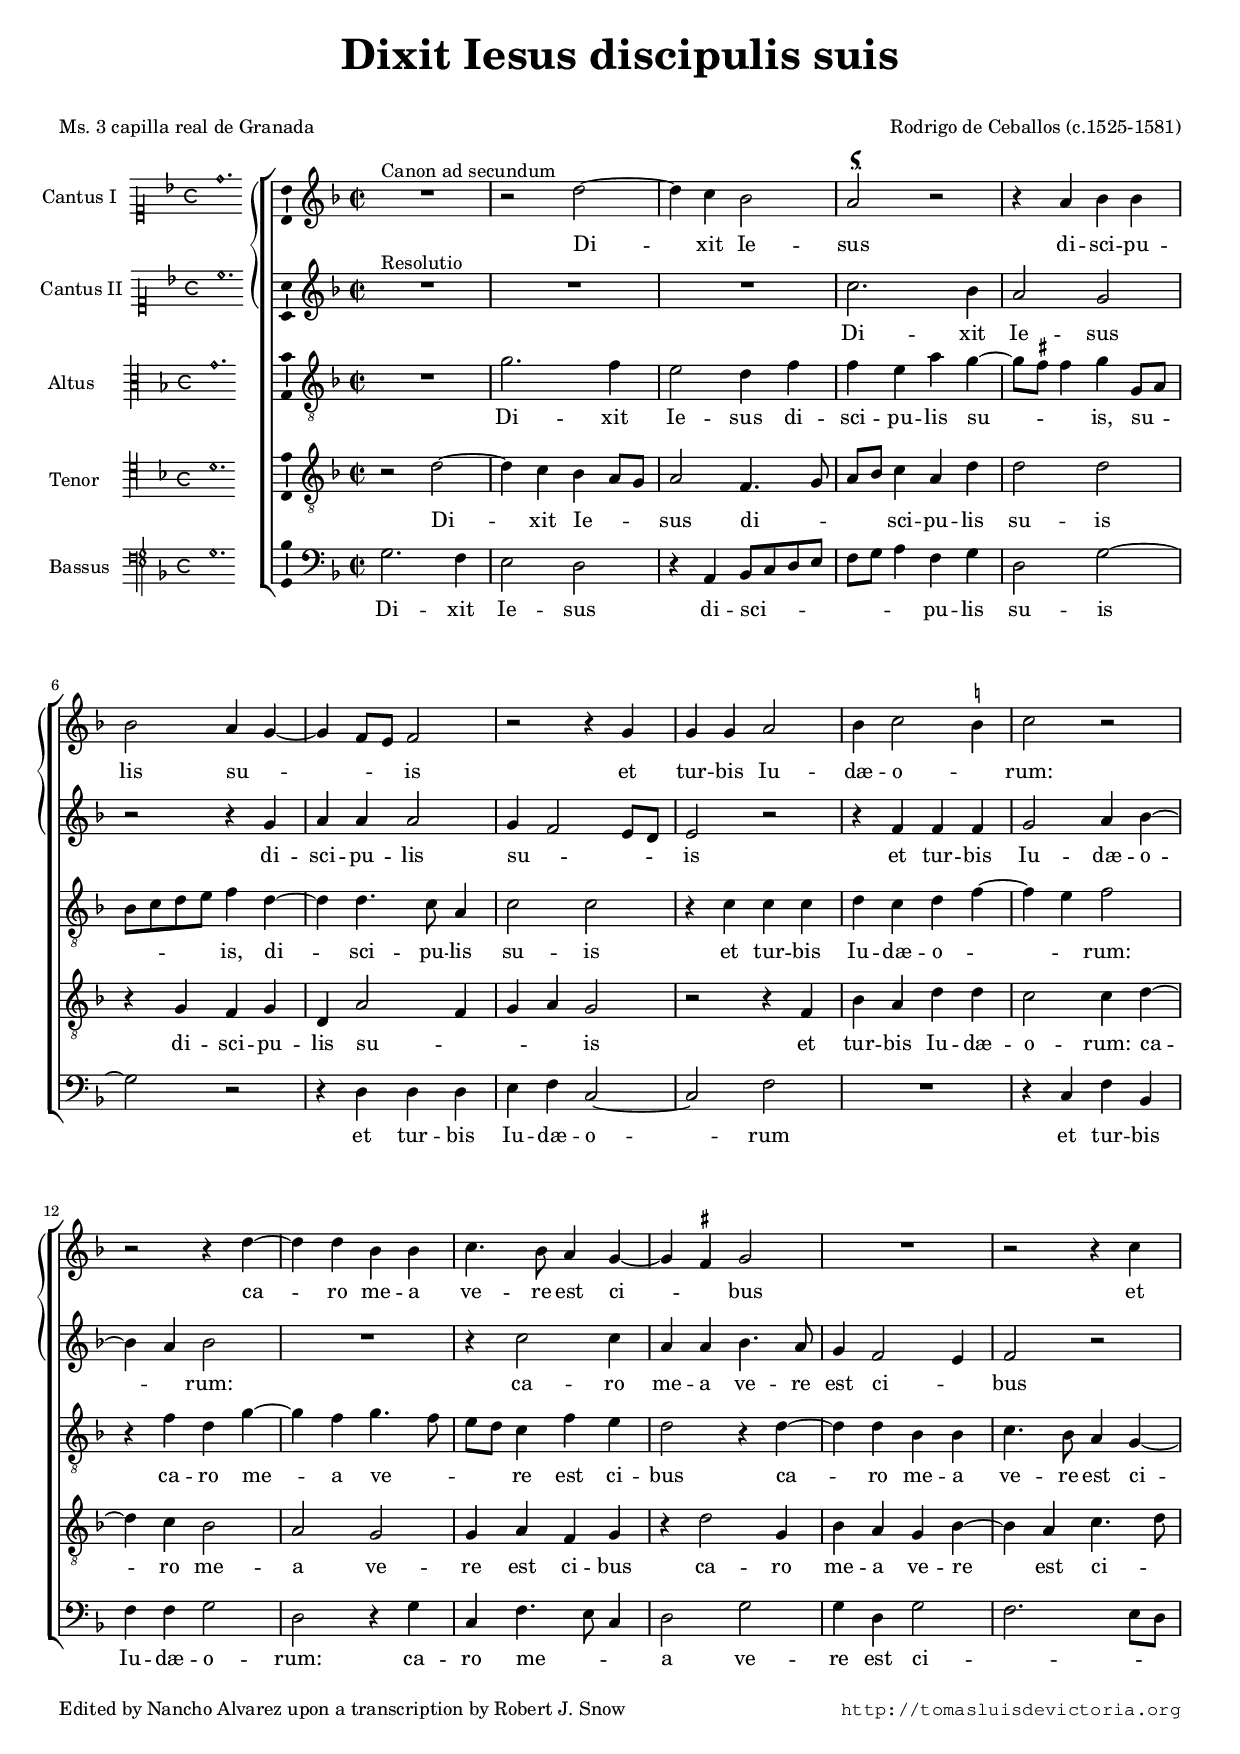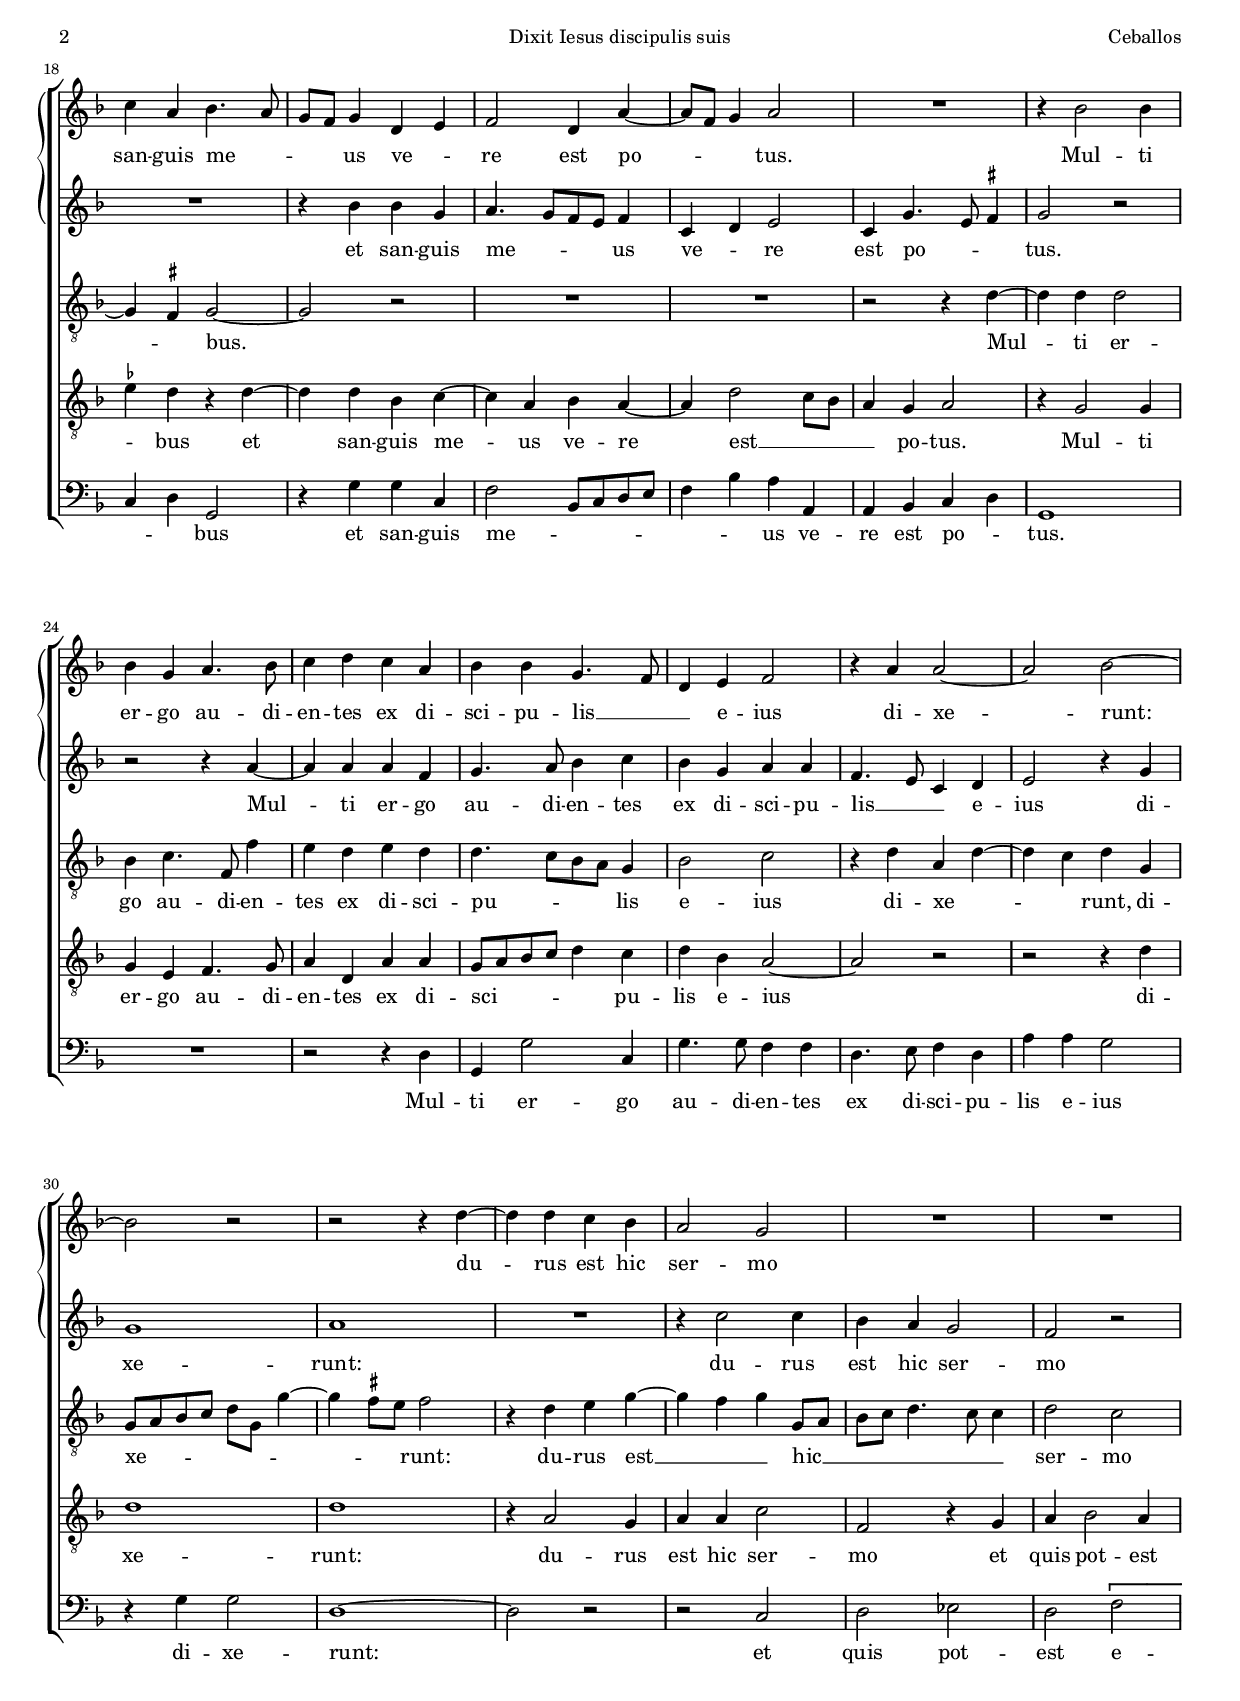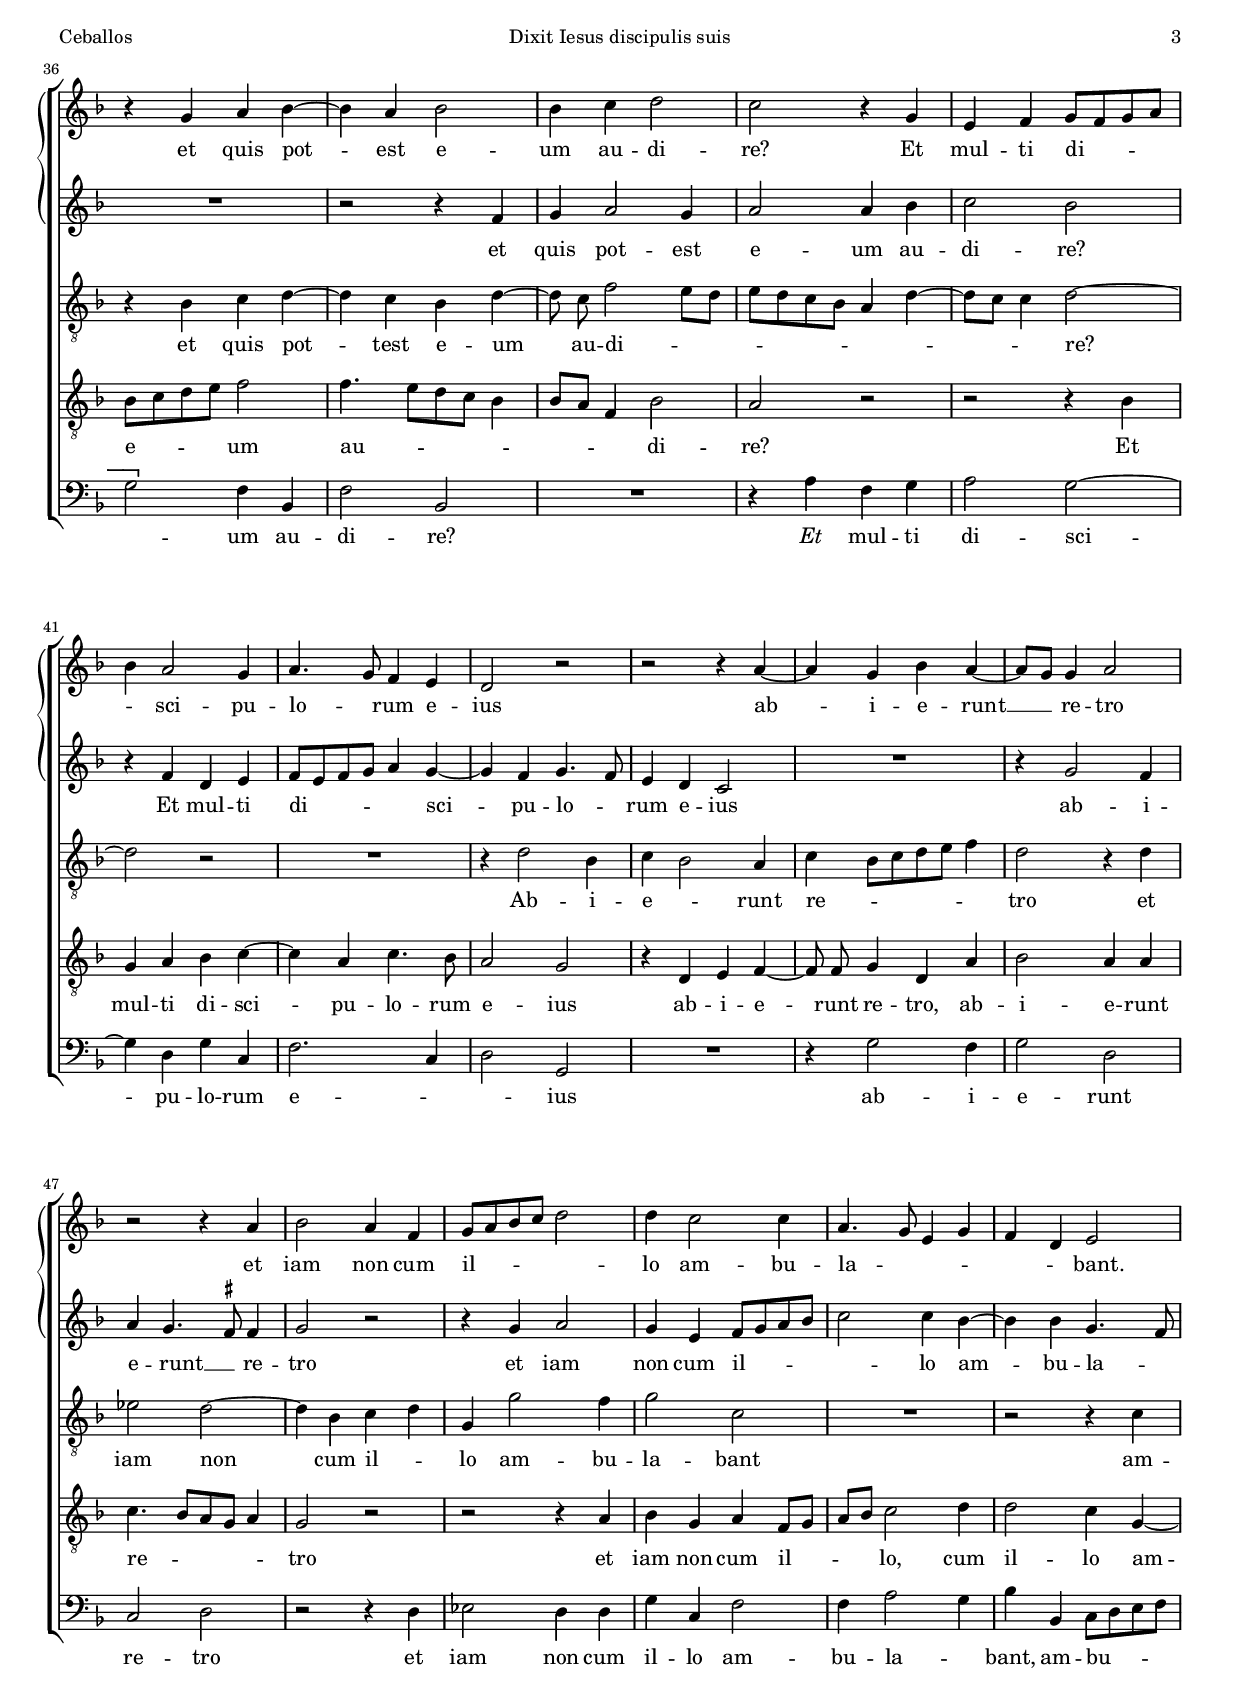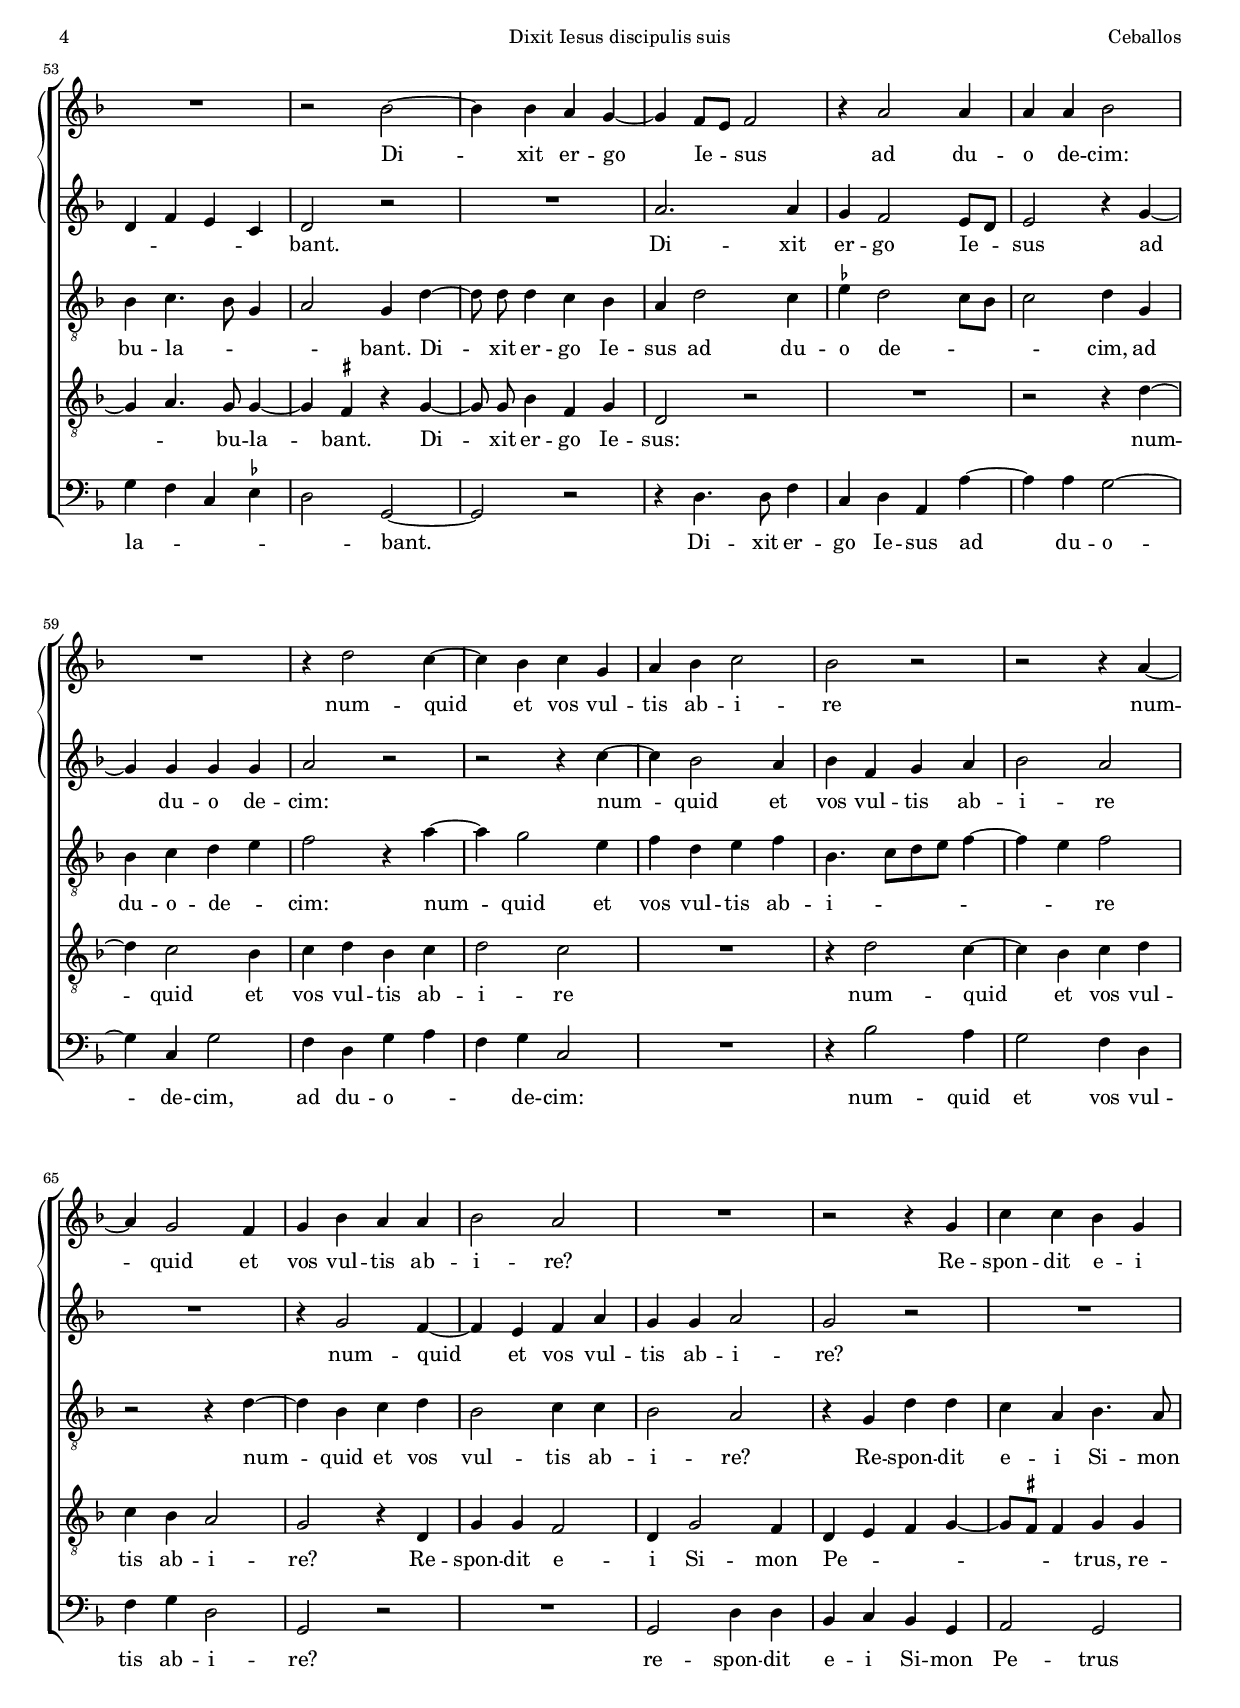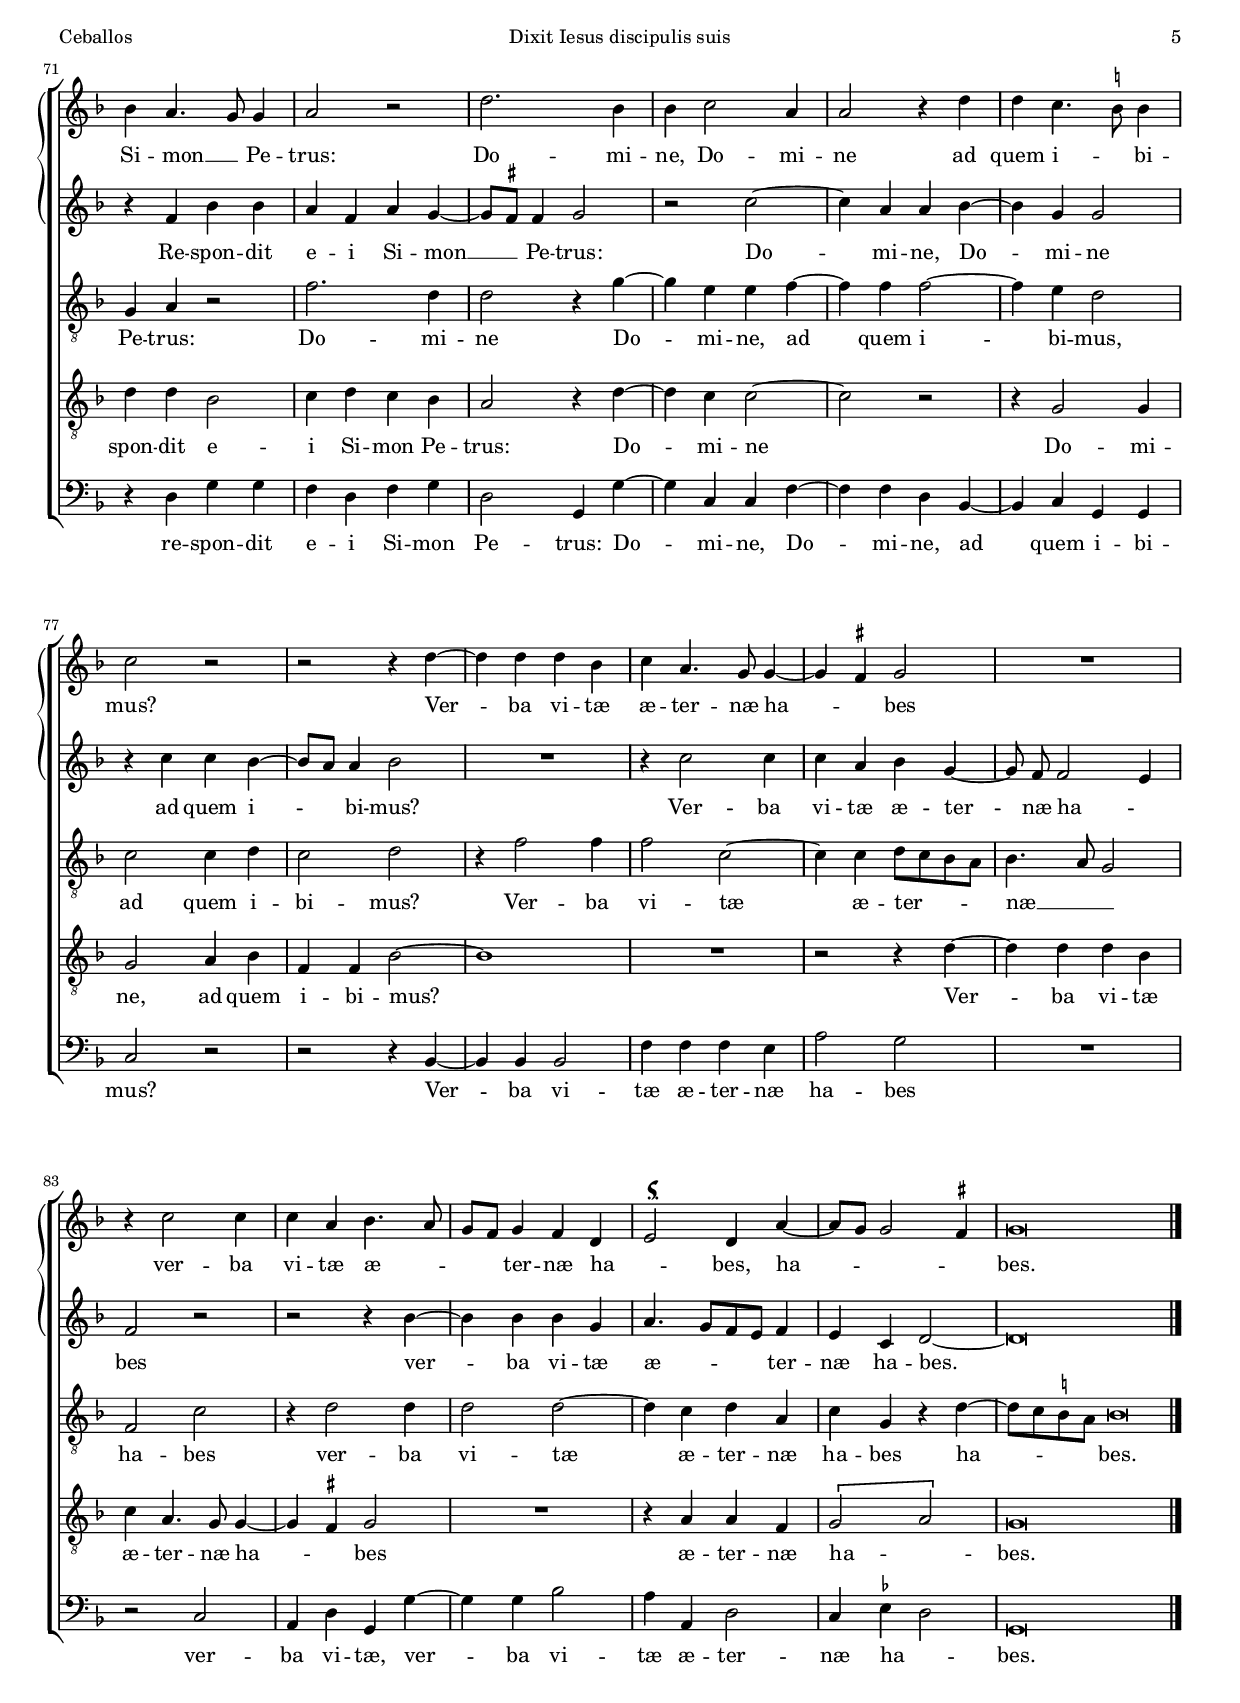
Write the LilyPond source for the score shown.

\version "2.18.0"

#(set-default-paper-size "a4")
#(set-global-staff-size 16.4)
#(ly:set-option 'point-and-click #f)
%mobile -s14.5 -i3.3

italicas=\override LyricText.font-shape = #'italic
rectas=\override LyricText.font-shape = #'upright
ss=\once \set suggestAccidentals = ##t
incipitwidth = 19
mtempo={\tempo 4 = 100}
mtempob={\tempo 4 = 50}
mt=#(define-music-function (parser location offset) (number?) ; move lyric text
      #{ \once \override LyricText.X-offset = -$offset #})

htitle="Dixit Iesus discipulis suis"
hcomposer="Ceballos"

\header {
	title=\markup{\fontsize #3 "Dixit Iesus discipulis suis"}
	%subtitle=""
	subsubtitle=\markup{\null \vspace #1 }
	composer="Rodrigo de Ceballos (c.1525-1581)"
        pdfauthor=\composer
	%opus="(-)"
	poet=\markup{"Ms. 3 capilla real de Granada"}
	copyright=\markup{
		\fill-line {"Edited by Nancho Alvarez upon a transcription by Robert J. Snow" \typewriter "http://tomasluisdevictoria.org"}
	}
%	tagline=""
}

global={\key f \major \time 2/2 \skip 1*88
	\bar "|."
}


cantus=\relative c''{
	s4*0^\markup{"Canon ad secundum"}
	R1
	r2 d ~
	d4 c bes2
	\once \override TextScript.X-offset = #1
	a2^\markup{\smaller \musicglyph #"scripts.usignumcongruentiae" }
	 r2
	r4 a bes bes
	bes2 a4 g ~
	g f8 e f2
	r2 r4 g
	g g a2
	bes4 c2 \ss b4
	c2 r
	r2 r4 d ~
	d d bes bes
	c4. bes8 a4 g ~
	g \ss fis g2
	R1
	r2 r4 c
	c4 a bes4. a8
	g f g4 d e
	f2 d4 a' ~
	a8 f g4 a2
	R1
	r4 bes2 bes4
	bes4 g a4. bes8
	c4 d c a
	bes bes g4. f8
	d4 e f2
	r4 a a2 ~
	a bes ~
	bes2 r
	r2 r4 d ~
	d d c bes
	a2 g
	R1*2
	r4 g a bes ~
	bes a bes2
	bes4 c d2
	c2 r4 g
	e4 f g8 f g a 
	bes4 a2 g4
	a4. g8 f4 e 
	d2 r
	r2 r4 a' ~
	a4 g bes a ~
	a8 g g4 a2
	r2 r4 a 
	bes2 a4 f
	g8 a bes c d2
	d4 c2 c4
	a4. g8 e4 g
	f d e2
	R1
	r2 bes' ~
	bes4 bes a g ~
	g f8 e f2
	r4 a2 a4
	a a bes2
	R1
	r4 d2 c4 ~
	c bes c g
	a bes c2
	bes2 r
	r2 r4 a ~
	a g2 f4
	g4 bes a a
	bes2 a
	R1
	r2 r4 g
	c c bes g
	bes a4. g8 g4
	a2 r
	d2. bes4
	bes4 c2 a4
	a2 r4 d
	d c4. \ss b8 b4
	c2 r
	r2 r4 d ~
	d d d bes
	c4 a4. g8 g4 ~
	g \ss fis g2
	R1
	r4 c2 c4
	c4 a bes4. a8
	g f g4 f d
        \once \override TextScript.X-offset = #1
	e2^\markup{\smaller \musicglyph #"scripts.usignumcongruentiae" }
	 d4 a' ~
	a8 g g2 \ss fis4
	g\breve*1/2
	
}

cantusdos=\relative c''{
	s4*0^\markup{"Resolutio"}
	R1*3
	c2. bes4
	a2 g
	r2 r4 g
	a a a2
	g4 f2 e8 d
	e2 r
	r4 f f f
	g2 a4 bes ~
	bes4 a bes2
	R1
	r4 c2 c4
	a4 a bes4. a8
	g4 f2 e4
	f2 r
	R1
	r4 bes bes g
	a4. g8[ f e] f4
	c4 d e2
	c4 g'4. e8 \ss fis4
	g2 r
	r2 r4 a ~
	a a a f
	g4. a8 bes4 c
	bes g a a
	f4. e8 c4 d
	e2 r4 g
	g1
	a
	R1
	r4 c2 c4
	bes4 a g2
	f r
	R1
	r2 r4 f
	g a2 g4
	a2 a4 bes
	c2 bes
	r4 f d e
	f8 e f g a4 g ~
	g f g4. f8
	e4 d c2
	R1
	r4 g'2 f4
	a4 g4. \ss fis8 fis4
	g2 r
	r4 g a2
	g4 e f8 g a bes
	c2 c4 bes ~
	bes bes g4. f8
	d4 f e c
	d2 r
	R1
	a'2. a4
	g4 f2 e8 d
	e2 r4 g ~
	g g g g
	a2 r
	r2 r4 c ~
	c bes2 a4
	bes4 f g a
	bes2 a
	R1
	r4 g2 f4 ~
	f e f a
	g g a2
	g2 r
	R1
	r4 f bes bes
	a4 f a g ~
	g8 \ss fis8 fis4 g2 % Snow g4 \ss fis g2
	r2 c ~
	c4 a a bes ~
	bes g g2
	r4 c c bes ~
	bes8 a a4 bes2
	R1
	r4 c2 c4
	c4 a bes4 g ~
	g8 \noBeam f f2 e4
	f2 r
	r2 r4 bes ~
	bes bes bes g
	a4. g8[ f e] f4
	e4 c d2 ~
	d\breve*1/2
}

altus=\relative c''{
	R1
	g2. f4
	e2 d4 f
	f e a g ~
	g8 \ss fis fis4 g g,8 a
	bes8 c d e f4 d ~
	d d4. c8 a4
	c2 c
	r4 c c c
	d c d f ~
	f e f2
	r4 f d g ~
	g f g4. f8
	e d c4 f e
	d2 r4 d ~
	d d bes bes
	c4. bes8 a4 g ~
	g4 \ss fis g2 ~
	g2 r
	R1*2
	r2 r4 d' ~
	d d d2
	bes4 c4. f,8 f'4
	e d e d
	d4. c8[ bes a] g4
	bes2 c
	r4 d a d ~
	d c d g,
	g8 a bes c d g, g'4 ~
	g4 \ss fis8 e fis2
	r4 d e g ~
	g f g g,8 a 
	bes c d4. c8 c4
	d2 c
	r4 bes c d ~
	d c bes d ~
	d8 \noBeam c f2 e8 d
	e d c bes a4 d ~
	d8 c c4 d2 ~
	d r
	R1
	r4 d2 bes4
	c4 bes2 a4
	c4 bes8[ c d e] f4
	d2 r4 d
	ees2 d ~
	d4 bes c d
	g,4 g'2 f4
	g2 c,
	R1
	r2 r4 c
	bes4 c4. bes8 g4
	a2 g4 d' ~
	d8 \noBeam d d4 c bes
	a4 d2 c4
	\ss ees4 d2 c8 bes % Snow e4
	c2 d4 g,
	bes c d e
	f2 r4 a ~
	a g2 e4
	f d e f
	bes,4. c8[ d e] f4 ~
	f e f2
	r2 r4 d ~
	d4 bes c d
	bes2 c4 c
	bes2 a
	r4 g d' d
	c a bes4. a8
	g4 a r2
	f'2. d4
	d2 r4 g ~
	g e e f ~
	f f f2 ~
	f4 e d2
	c c4 d
	c2 d
	r4 f2 f4
	f2 c ~
	c4 c d8 c bes a
	bes4. a8 g2
	f c'
	r4 d2 d4
	d2 d ~
	d4 c d a
	c g r d' ~
	d8 c \ss b a \mtempob b\breve*1/4
}

tenor=\relative c'{
	r2 d ~
	d4 c bes a8 g
	a2 f4. g8
	a bes c4 a d
	d2 d
	r4 g, f g
	d a'2 f4
	g a g2
	r2 r4 f
	bes a d d
	c2 c4 d ~
	d4 c bes2
	a g
	g4 a f g
	r4 d'2 g,4
	bes a g bes ~
	bes a c4. d8
	\ss ees4 d r d ~ % Snow e4
	d d bes c ~
	c a bes a ~
	a d2 c8 bes
	a4 g a2
	r4 g2 g4
	g4 e f4. g8
	a4 d, a' a
	g8 a bes c d4 c
	d4 bes a2 ~
	a r
	r2 r4 d 
	d1
	d
	r4 a2 g4
	a a c2
	f,r4 g
	a4 bes2 a4
	bes8 c d e f2
	f4. e8[ d c] bes4
	bes8 a f4 bes2
	a2 r
	r2 r4 bes
	g a bes c ~
	c4 a c4. bes8
	a2 g
	r4 d e f ~
	f8 \noBeam f g4 d a'
	bes2 a4 a
	c4. bes8[ a g] a4
	g2 r
	r2 r4 a
	bes g a f8 g
	a bes c2 d4
	d2 c4 g ~
	g a4. g8 g4 ~
	g4 \ss fis r4 g ~
	g8 \noBeam g bes4 f g
	d2 r
	R1
	r2 r4 d' ~
	d4 c2 bes4
	c4 d bes c
	d2 c
	R1
	r4 d2 c4 ~
	c bes c d
	c bes a2
	g2 r4 d
	g g f2
	d4 g2 f4
	d e f g ~
	g8 \ss fis fis4 g g
	d' d bes2
	c4 d c bes
	a2 r4 d ~
	d c c2 ~
	c r
	r4 g2 g4
	g2 a4 bes
	f4 f bes2 ~
	bes1
	R1
	r2 r4 d ~
	d d d bes
	c a4. g8 g4 ~
	g4 \ss fis g2
	R1
	r4 a a f
	\[g2 a\]
	g\breve*1/2
}

bassus=\relative c'{
	g2. f4
	e2 d
	r4 a bes8 c d e
	f g a4 f g
	d2 g ~
	g2 r
	r4 d d d
	e f c2 ~
	c f
	R1
	r4 c f bes,
	f'4 f g2
	d r4 g
	c, f4. e8 c4
	d2 g
	g4 d g2
	f2. e8 d
	c4 d g,2
	r4 g' g c,
	f2 bes,8 c d e
	f4 bes a a,
	a bes c d
	g,1
	R1
	r2 r4 d'
	g, g'2 c,4
	g'4. g8 f4 f
	d4. e8 f4 d
	a' a g2
	r4 g g2
	d1 ~
	d2 r
	r2 c
	d ees 
	d \[f
	g\] f4 bes,
	f'2 bes,
	R1
	r4 a' f g
	a2 g ~
	g4 d g c,
	f2. c4
	d2 g,
	R1
	r4 g'2 f4
	g2 d
	c d
	r2 r4 d
	ees2 d4 d
	g c, f2
	f4 a2 g4
	bes4 bes, c8 d e f
	g4 f c \ss ees
	d2 g, ~
	g r
	r4 d'4. d8 f4
	c4 d a a' ~
	a a g2 ~
	g4 c, g'2
	f4 d g a
	f g c,2
	R1
	r4 bes'2 a4
	g2 f4 d
	f g d2
	g,2 r
	R1
	g2 d'4 d
	bes c bes g
	a2 g
	r4 d' g g
	f4 d f g
	d2 g,4 g' ~
	g c, c f ~
	f f d bes ~
	bes c g g
	c2 r
	r2 r4 bes ~
	bes bes bes2
	f'4 f f e
	a2 g
	R1
	r2 c,
	a4 d g, g' ~
	g g bes2
	a4 a, d2
	c4 \ss ees d2 % Snow e
	g,\breve*1/2
}

textocantus=\lyricmode{
Di -- xit Ie -- sus
di -- sci -- pu -- lis su -- _ _ _ is
et tur -- bis Iu -- dæ -- o -- _ rum:
ca -- ro me -- a ve -- re est ci -- _ bus
et san -- guis me -- _ _ _ us ve -- _ re est po -- _ _ tus.
Mul -- ti er -- go au -- di -- en -- tes
ex di -- sci -- pu -- lis __ _ _ e -- ius di -- xe -- runt:
du -- rus est hic ser -- mo
et quis pot -- est e -- um au -- di -- re?
Et mul -- ti di -- _ _ _ _ sci -- pu -- lo -- _ rum e -- ius
ab -- i -- e -- \mt #.5 runt __ _ re -- tro
et iam non cum il -- _ _ _ _ lo am -- bu -- la -- _ _ _ _ _ \mt #1.5 bant.
Di -- xit er -- go Ie -- _ sus ad du -- o de -- cim:
num -- quid et vos vul -- tis ab -- i -- re
\mt #1 num -- quid et vos vul -- tis ab -- i -- re?
Re -- spon -- dit e -- i Si -- \mt #.5 mon __ _ Pe -- trus:
Do -- mi -- ne, Do -- mi -- ne
ad quem i -- _ bi -- mus?
Ver -- ba vi -- tæ æ -- ter -- næ ha -- _ bes
ver -- ba vi -- tæ æ -- _ _ _ ter -- næ ha -- _ bes,
ha -- _ _ _ bes.
}

textocantusdos=\lyricmode{
Di -- xit Ie -- sus
di -- sci -- pu -- lis su -- _ _ _ is
et tur -- bis Iu -- dæ -- o -- _ rum:
ca -- ro me -- a ve -- re est ci -- _ bus
et san -- guis me -- _ _ _ us ve -- _ re est po -- _ _ tus.
Mul -- ti er -- go au -- di -- en -- tes
ex di -- sci -- pu -- lis __ _ _ e -- ius di -- xe -- runt:
du -- rus est hic ser -- mo
et quis pot -- est e -- um au -- di -- re?
Et mul -- ti di -- _ _ _ _ sci -- pu -- lo -- _ rum e -- ius
ab -- i -- e -- \mt #.5 runt __ _ re -- tro
et iam non cum il -- _ _ _ _ lo am -- bu -- la -- _ _ _ _ _ \mt #1.5 bant.
Di -- xit er -- go Ie -- _ sus ad du -- o de -- cim:
num -- quid et vos vul -- tis ab -- i -- re
\mt #1 num -- quid et vos vul -- tis ab -- i -- re?
Re -- spon -- dit e -- i Si -- \mt #.5 mon __ _ Pe -- trus:
Do -- mi -- ne, Do -- mi -- ne
ad quem i -- _ bi -- mus?
Ver -- ba vi -- tæ æ -- ter -- næ ha -- _ bes
ver -- ba vi -- tæ æ -- _ _ _ ter -- næ ha -- bes.
}

textoaltus=\lyricmode{
Di -- xit Ie -- sus di -- sci -- pu -- lis su -- _ _ is,
su -- _ _ _ _ _ is,
di -- sci -- pu -- lis su -- is
et tur -- bis Iu -- dæ -- o -- _ _ rum:
ca -- ro me -- a ve -- _ _ _ re est ci -- bus
ca -- ro me -- a ve -- re est ci -- _ bus.
Mul -- ti er -- go au -- di -- en -- tes
ex di -- sci -- pu -- _ _ _ lis e -- ius
di -- xe -- _ _ runt,
di -- xe -- _ _ _ _ _ _ _ _ runt:
du -- rus est __ _ _ hic __ _ _ _ _ _ _ ser -- mo
et quis pot -- test e -- um au -- di -- _ _ _ _ _ _ _ _ _ _ re?
Ab -- i -- e -- _ runt re -- _ _ _ _ _ tro
et iam non cum il -- _ lo am -- bu -- la -- bant
am -- bu -- la -- _ _ _ bant.
Di -- xit er -- go Ie -- sus ad du -- o de -- _ _ _ cim,
ad du -- o -- de -- _ cim:
num -- quid et vos vul -- tis ab -- i -- _ _ _ _ _ re
num -- quid et vos vul -- tis ab -- i -- re?
Re -- spon -- dit e -- i Si -- mon Pe -- trus:
Do -- mi -- ne
Do -- mi -- ne,
ad quem i -- bi -- mus,
ad quem i -- bi -- mus?
Ver -- ba vi -- tæ æ -- ter -- _ _ _ næ __ _ _ ha -- bes
ver -- ba vi -- tæ æ -- ter -- næ ha -- bes
ha -- _ _ _ bes.
}

textotenor=\lyricmode{
Di -- xit Ie -- _ _ sus di -- _ _ _ sci -- pu -- lis su -- is
di -- sci -- pu -- lis su -- _ _ _ is
et tur -- bis Iu -- dæ -- o -- rum:
ca -- ro me -- a ve -- re est ci -- bus
ca -- ro me -- a ve -- re est ci -- _ _ bus
et san -- guis me -- us ve -- re est __ _ _ _ po -- tus.
Mul -- ti er -- go au -- di -- en -- tes
ex di -- sci -- _ _ _ _ pu -- lis e -- ius
di -- xe -- runt:
du -- rus est hic ser -- mo et quis pot -- est e -- _ _ _ um
au -- _ _ _ _ _ _ _ di -- re?
Et mul -- ti di -- \mt #.5 sci -- pu -- lo -- rum e -- ius
ab -- i -- e -- runt re -- tro,
ab -- i -- e -- runt re -- _ _ _ _ tro
et iam non cum il -- _ _ _ lo,
cum il -- lo am -- _ bu -- la -- bant.
Di -- xit er -- go Ie -- sus:
\mt #1 num -- quid et vos vul -- tis ab -- i -- re
num -- quid et vos vul -- tis ab -- i -- re?
Re -- spon -- dit e -- i Si -- mon Pe -- _ _ _ _ _ trus,
re -- spon -- dit e -- i Si -- mon Pe -- trus:
Do -- mi -- ne
Do -- mi -- ne,
ad quem i -- bi -- mus?
Ver -- ba vi -- tæ æ -- ter -- næ ha -- _ bes
æ -- ter -- næ ha -- _ bes.
}

textobassus=\lyricmode{
Di -- xit Ie -- sus
di -- sci -- _ _ _ _ _ _ pu -- lis su -- is 
et tur -- bis Iu -- dæ -- o -- rum
et tur -- bis Iu -- dæ -- o -- rum:
ca -- ro me -- _ _ a ve -- re est ci -- _ _ _ _ _ bus
et san -- guis me -- _ _ _ _ _ _ us ve -- re est po -- _ tus.
Mul -- ti er -- go au -- di -- en -- tes
ex di -- sci -- pu -- lis e -- ius di -- xe -- runt:
et quis pot -- est e -- _ um au -- di -- re?
\italicas Et \rectas % asi está en Snow
mul -- ti di -- sci -- pu -- lo -- rum e -- _ _ ius
ab -- i -- e -- runt re -- tro
et iam non cum il -- lo am -- bu -- la -- _ bant,
am -- bu -- _ _ _ la -- _ _ _ _ bant.
Di -- xit er -- go Ie -- sus ad du -- o -- de -- cim,
ad du -- o -- _ _ de -- cim:
num -- quid et vos vul -- tis ab -- i -- re?
re -- spon -- dit e -- i Si -- mon Pe -- trus
re -- spon -- dit e -- i Si -- mon Pe -- trus:
Do -- mi -- ne,
Do -- mi -- ne,
ad quem i -- bi -- mus?
Ver -- ba vi -- tæ æ -- ter -- næ ha -- bes
ver -- ba vi -- tæ, ver -- ba vi -- tæ æ -- ter -- næ ha -- _ bes.
}


incipitcantus=\markup{
	\score{
		{ 
		\set Staff.instrumentName="Cantus I  "
		\override NoteHead.style = #'neomensural
		\override Staff.TimeSignature.style = #'neomensural
		\cadenzaOn 
		\clef "petrucci-c1"
		\key f \major
		\time 4/4
                d''1.
		} 

	\layout { line-width=\incipitwidth indent = 0 }
	}
}

incipitcantusdos=\markup{
	\score{
		{ 
		\set Staff.instrumentName="Cantus II "
		\override NoteHead.style = #'neomensural 
		\override Staff.TimeSignature.style = #'neomensural
		\cadenzaOn 
		\clef "petrucci-c1"
		\key f \major
		\time 4/4
               c''1.
		} 
	\layout { line-width=\incipitwidth indent = 0 }
	}
}

incipitaltus=\markup{
	\score{
		{ 
		\set Staff.instrumentName="Altus     "
		\override NoteHead.style = #'neomensural 
		\override Staff.TimeSignature.style = #'neomensural
		\cadenzaOn 
		\clef "petrucci-c3"
		\key f \major
		\time 4/4
               g'1.
		} 
	\layout { line-width=\incipitwidth indent = 0 }
	}
}


incipittenor=\markup{
	\score{
		{ 
		\set Staff.instrumentName="Tenor    "
		\override NoteHead.style = #'neomensural 
		\override Staff.TimeSignature.style = #'neomensural
		\cadenzaOn 
		\clef "petrucci-c4"
		\key f \major
		\time 4/4
                d'1.
		} 
	\layout { line-width=\incipitwidth indent=0 }
	}
}

incipitbassus=\markup{
	\score{
		{ 
		\set Staff.instrumentName="Bassus  "
		\override NoteHead.style = #'neomensural
		\override Staff.TimeSignature.style = #'neomensural
		\cadenzaOn 
		\clef "petrucci-f4"
		\key f \major
		\time 4/4
                g1.
		} 
	\layout { line-width=\incipitwidth indent = 0 }
	}
}

%\layout {
%       \context {\Voice
%               \remove Ligature_bracket_engraver
%               \consists Mensural_ligature_engraver
%       }
%       line-width=\incipitwidth
%       indent = 0
%}

\score {\transpose c' c'{
\new ChoirStaff<<

\new StaffGroup 
	\with {systemStartDelimiter = #'SystemStartBrace }
	<<
	\new Staff <<\global
	\new Voice="v1" {
		\set Staff.instrumentName=\incipitcantus
		\clef "treble"
		\cantus }
	\new Lyrics \lyricsto "v1" {\textocantus }
	>>
	
	
	\new Staff <<\global
	\new Voice="v5" {
		\set Staff.instrumentName=\incipitcantusdos
		\clef "treble"
		\cantusdos }
	\new Lyrics \lyricsto "v5" {\textocantusdos }
	>>
	
	>>
	\override Score.BarLine.allow-span-bar=##f
	\new Staff <<\global
	\new Voice="v2" {
		\set Staff.instrumentName=\incipitaltus
		\clef "G_8"
		\altus }
	\new Lyrics \lyricsto "v2" {\textoaltus }
	>>
	
	\new Staff <<\global
	\new Voice="v3" {
		\set Staff.instrumentName=\incipittenor
		\clef "G_8"
		\tenor }
	\new Lyrics \lyricsto "v3" {\textotenor }
	>>

	\new Staff <<\global
	\new Voice="v4" {
		\set Staff.instrumentName=\incipitbassus
		\clef "bass"
		\bassus }
	\new Lyrics \lyricsto "v4" {\textobassus }
	>>
	
>>

	} % transpose

\layout{ 
	\context {\Lyrics 
		\override VerticalAxisGroup.staff-affinity = #UP
		\override VerticalAxisGroup.nonstaff-relatedstaff-spacing =
			#'((basic-distance . 0) (minimum-distance . 0) (padding . 1))
		\override LyricText.font-size = #1.2
		\override LyricHyphen.minimum-distance = #0.5
	}
	\context {\Score 
		tempoHideNote = ##t
		\override BarNumber.padding = #2 
	}
	\context {\Voice 
		%melismaBusyProperties = #'()
		%autoBeaming = ##f
	}
	\context {\Staff 
                %\RemoveEmptyStaves
                %\override VerticalAxisGroup.remove-first = ##t
		\override VerticalAxisGroup.staff-staff-spacing =
			#'((basic-distance . 11) (minimum-distance . 0) (padding . 1))
		\consists Ambitus_engraver 
		\override LigatureBracket.padding = #1
	}
}

%\midi { \mtempo }

}


\paper{
	evenHeaderMarkup=\markup  \fill-line { \fromproperty #'page:page-number-string \htitle \hcomposer }
	oddHeaderMarkup= \markup  \fill-line { \on-the-fly #not-first-page \hcomposer \on-the-fly #not-first-page \htitle \on-the-fly #not-first-page \fromproperty #'page:page-number-string }
	%system-count=20
	%page-count = 8
	systems-per-page = 3
	ragged-last-bottom = ##f
	indent=3.6\cm
	system-system-spacing =
	#'((basic-distance . 19) (minimum-distance . 0) (padding . 5))
	top-system-spacing = % header
	#'((basic-distance . 9) (minimum-distance . 0) (padding . 0))
	last-bottom-spacing = % footer
	#'((basic-distance . 12) (minimum-distance . 0) (padding . 0))
	markup-system-spacing.padding = #1.5
}
